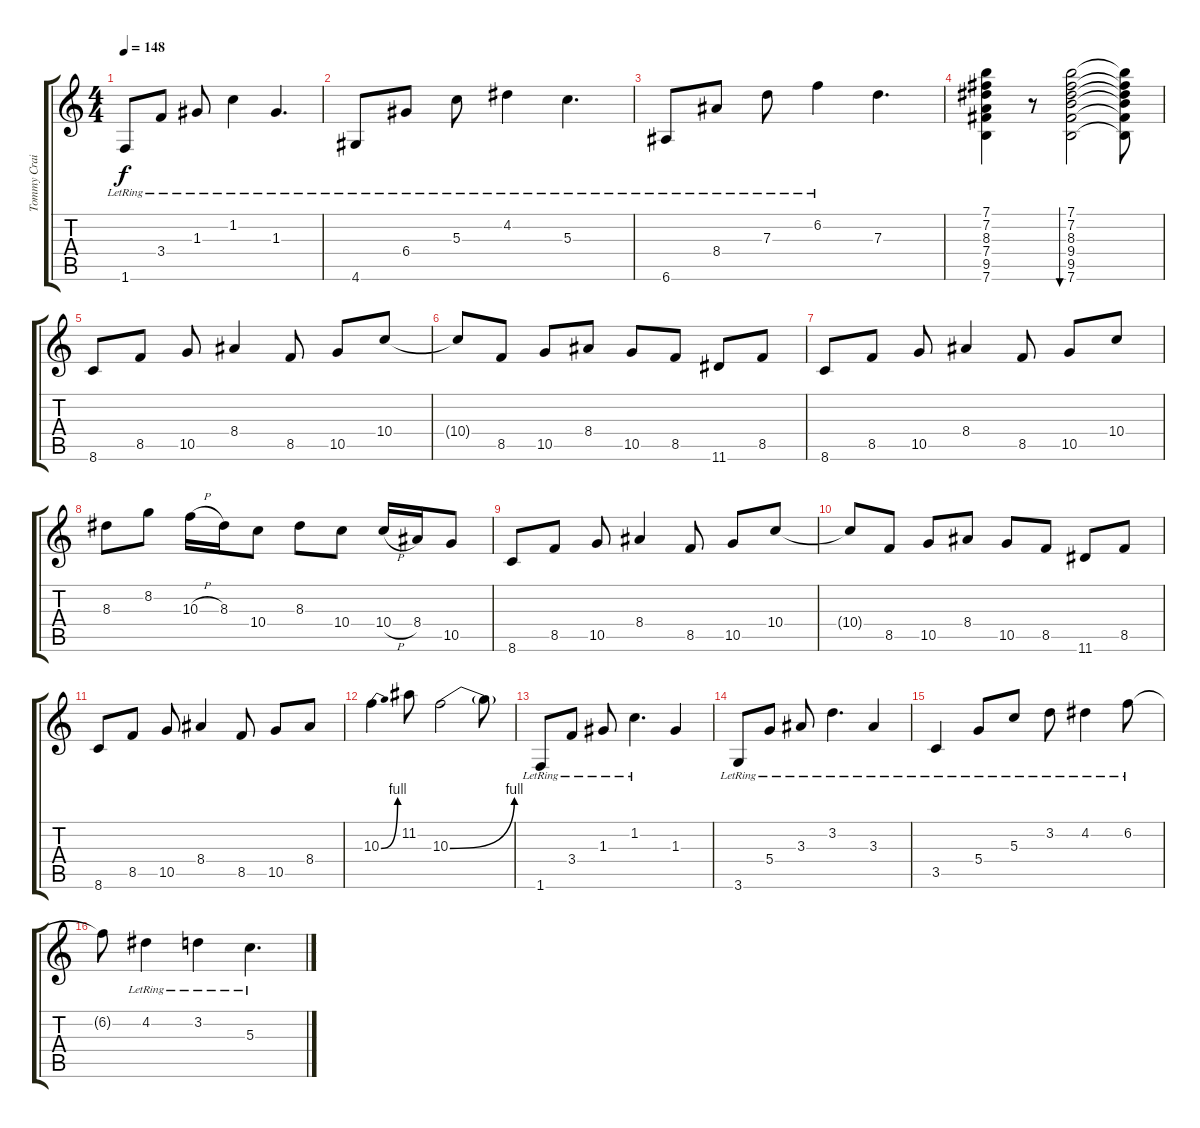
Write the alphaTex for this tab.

\track ("Tommy Crain Guitar" "Tommy Crai") {instrument overdrivenguitar}
\staff {score tabs}
\tuning (E4 B3 G3 D3 A2 E2) {hide}
\ts (4 4)
\tempo 148
\clef g2
\ks c
1.6{lr}.8{dy f} 3.4{lr}.8 1.3{lr}.8 1.2{lr}.4 1.3{lr}.4{d} |
4.6{lr}.8 6.4{lr}.8 5.3{lr}.8 4.2{lr}.4 5.3{lr}.4{d} |
6.6{lr}.8 8.4{lr}.8 7.3{lr}.8 6.2{lr}.4 7.3.4{d} |
(7.1 7.2 8.3 7.4 9.5 7.6).4{volume 10 balance 8 instrument overdrivenguitar} r.8 (7.1 7.2 8.3 9.4 9.5 7.6).2{bu 60} (7.1{t} 7.2{t} 8.3{t} 9.4{t} 9.5{t} 7.6{t}).8 |
8.6.8{volume 14 balance 8 instrument overdrivenguitar} 8.5.8 10.5.8 8.4.4 8.5.8 10.5.8 10.4.8 |
10.4{t}.8 8.5.8 10.5.8 8.4.8 10.5.8 8.5.8 11.6.8 8.5.8 |
8.6.8 8.5.8 10.5.8 8.4.4 8.5.8 10.5.8 10.4.8 |
8.3.8{volume 16} 8.2.8 10.3{h}.16 8.3.16 10.4.8 8.3.8 10.4.8 10.4{h}.16 8.4.16 10.5.8 |
8.6.8 8.5.8 10.5.8 8.4.4 8.5.8 10.5.8 10.4.8 |
10.4{t}.8 8.5.8 10.5.8 8.4.8 10.5.8 8.5.8 11.6.8 8.5.8 |
8.6.8 8.5.8 10.5.8 8.4.4 8.5.8 10.5.8 8.4.8 |
10.3{be (bend 0 0 60 4)}.4{volume 16 balance 8 instrument overdrivenguitar} 11.2.8 10.3{be (bend 0 0 60 4)}.2 10.3{t}.8 |
1.6{lr}.8{volume 14 instrument electricguitarclean} 3.4{lr}.8 1.3{lr}.8 1.2{lr}.4{d} 1.3.4 |
3.6{lr}.8 5.4{lr}.8 3.3{lr}.8 3.2{lr}.4{d} 3.3{lr}.4 |
3.5{lr}.4 5.4{lr}.8 5.3{lr}.8 3.2{lr}.8 4.2{lr}.4 6.2{lr}.8 |
6.2{t}.8 4.2{lr}.4 3.2{lr}.4 5.3{lr}.4{d}
